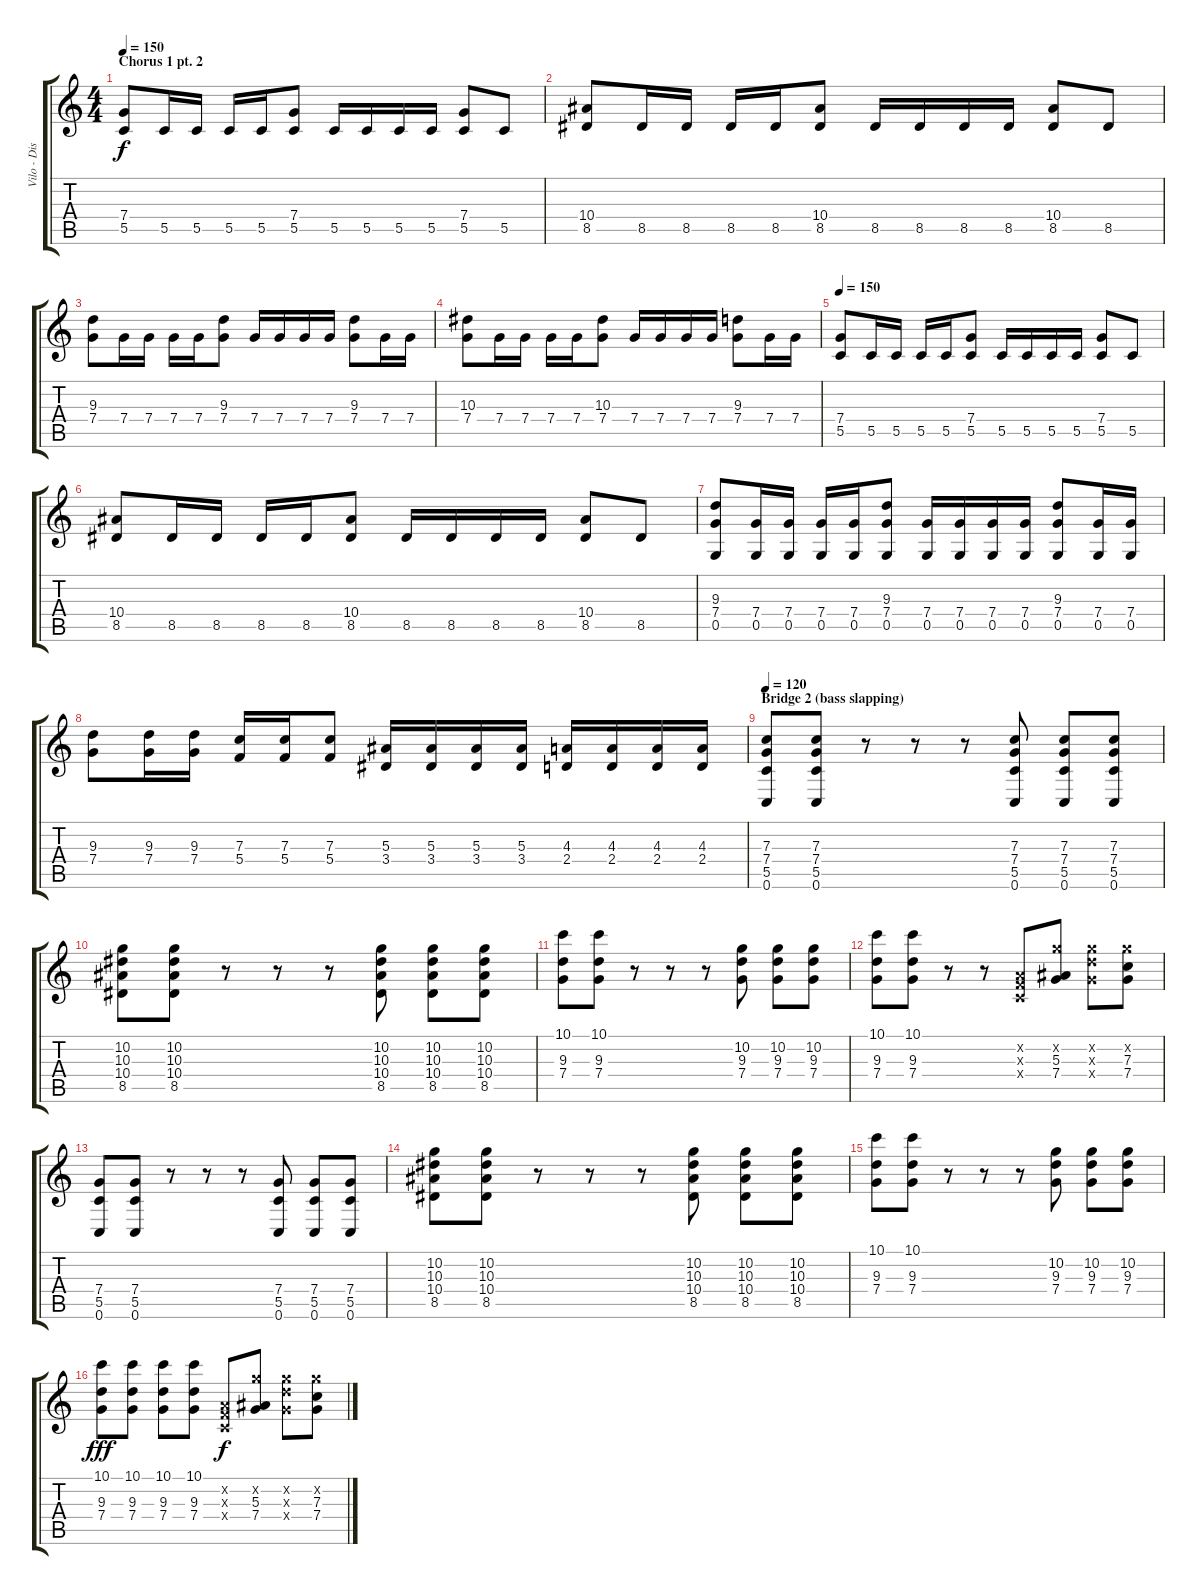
\track ("Vilo - Dist" "Vilo - Dis") {instrument distortionguitar}
\staff {score tabs}
\tuning (D4 A3 F3 C3 G2 C2) {hide}
\ts (4 4)
\section ("" "Chorus 1 pt. 2")
\tempo 150
\clef g2
\ks c
(7.4 5.5).8{dy f volume 13} 5.5.16 5.5.16 5.5.16 5.5.16 (7.4 5.5).8 5.5.16 5.5.16 5.5.16 5.5.16 (7.4 5.5).8 5.5.8 |
(10.4 8.5).8 8.5.16 8.5.16 8.5.16 8.5.16 (10.4 8.5).8 8.5.16 8.5.16 8.5.16 8.5.16 (10.4 8.5).8 8.5.8 |
(9.3 7.4).8 7.4.16 7.4.16 7.4.16 7.4.16 (9.3 7.4).8 7.4.16 7.4.16 7.4.16 7.4.16 (9.3 7.4).8 7.4.16 7.4.16 |
(10.3 7.4).8 7.4.16 7.4.16 7.4.16 7.4.16 (10.3 7.4).8 7.4.16 7.4.16 7.4.16 7.4.16 (9.3 7.4).8 7.4.16 7.4.16 |
\tempo 150
(7.4 5.5).8{volume 13} 5.5.16 5.5.16 5.5.16 5.5.16 (7.4 5.5).8 5.5.16 5.5.16 5.5.16 5.5.16 (7.4 5.5).8 5.5.8 |
(10.4 8.5).8 8.5.16 8.5.16 8.5.16 8.5.16 (10.4 8.5).8 8.5.16 8.5.16 8.5.16 8.5.16 (10.4 8.5).8 8.5.8 |
(9.3 7.4 0.5).8 (7.4 0.5).16 (7.4 0.5).16 (7.4 0.5).16 (7.4 0.5).16 (9.3 7.4 0.5).8 (7.4 0.5).16 (7.4 0.5).16 (7.4 0.5).16 (7.4 0.5).16 (9.3 7.4 0.5).8 (7.4 0.5).16 (7.4 0.5).16 |
(9.3 7.4).8 (9.3 7.4).16 (9.3 7.4).16 (7.3 5.4).16 (7.3 5.4).16 (7.3 5.4).8 (5.3 3.4).16 (5.3 3.4).16 (5.3 3.4).16 (5.3 3.4).16 (4.3 2.4).16 (4.3 2.4).16 (4.3 2.4).16 (4.3 2.4).16 |
\section ("" "Bridge 2 (bass slapping) ")
\tempo 120
(7.3 7.4 5.5 0.6).8{volume 7 balance 8 instrument overdrivenguitar} (7.3 7.4 5.5 0.6).8 r.8 r.8 r.8 (7.3 7.4 5.5 0.6).8 (7.3 7.4 5.5 0.6).8 (7.3 7.4 5.5 0.6).8 |
(10.2 10.3 10.4 8.5).8 (10.2 10.3 10.4 8.5).8 r.8 r.8 r.8 (10.2 10.3 10.4 8.5).8 (10.2 10.3 10.4 8.5).8 (10.2 10.3 10.4 8.5).8 |
(10.1 9.3 7.4).8 (10.1 9.3 7.4).8 r.8 r.8 r.8 (10.2 9.3 7.4).8 (10.2 9.3 7.4).8 (10.2 9.3 7.4).8 |
(10.1 9.3 7.4).8 (10.1 9.3 7.4).8 r.8 r.8 (0.2{x} 0.3{x} 0.4{x}).8 (10.2{x} 5.3 7.4).8 (10.2{x} 9.3{x} 7.4{x}).8 (10.2{x} 7.3 7.4).8 |
(7.4 5.5 0.6).8 (7.4 5.5 0.6).8 r.8 r.8 r.8 (7.4 5.5 0.6).8 (7.4 5.5 0.6).8 (7.4 5.5 0.6).8 |
(10.2 10.3 10.4 8.5).8 (10.2 10.3 10.4 8.5).8 r.8 r.8 r.8 (10.2 10.3 10.4 8.5).8 (10.2 10.3 10.4 8.5).8 (10.2 10.3 10.4 8.5).8 |
(10.1 9.3 7.4).8 (10.1 9.3 7.4).8 r.8 r.8 r.8 (10.2 9.3 7.4).8 (10.2 9.3 7.4).8 (10.2 9.3 7.4).8 |
(10.1 9.3 7.4).8{dy fff} (10.1 9.3 7.4).8 (10.1 9.3 7.4).8 (10.1 9.3 7.4).8 (0.2{x} 0.3{x} 0.4{x}).8{dy f} (10.2{x} 5.3 7.4).8 (10.2{x} 9.3{x} 7.4{x}).8 (10.2{x} 7.3 7.4).8
